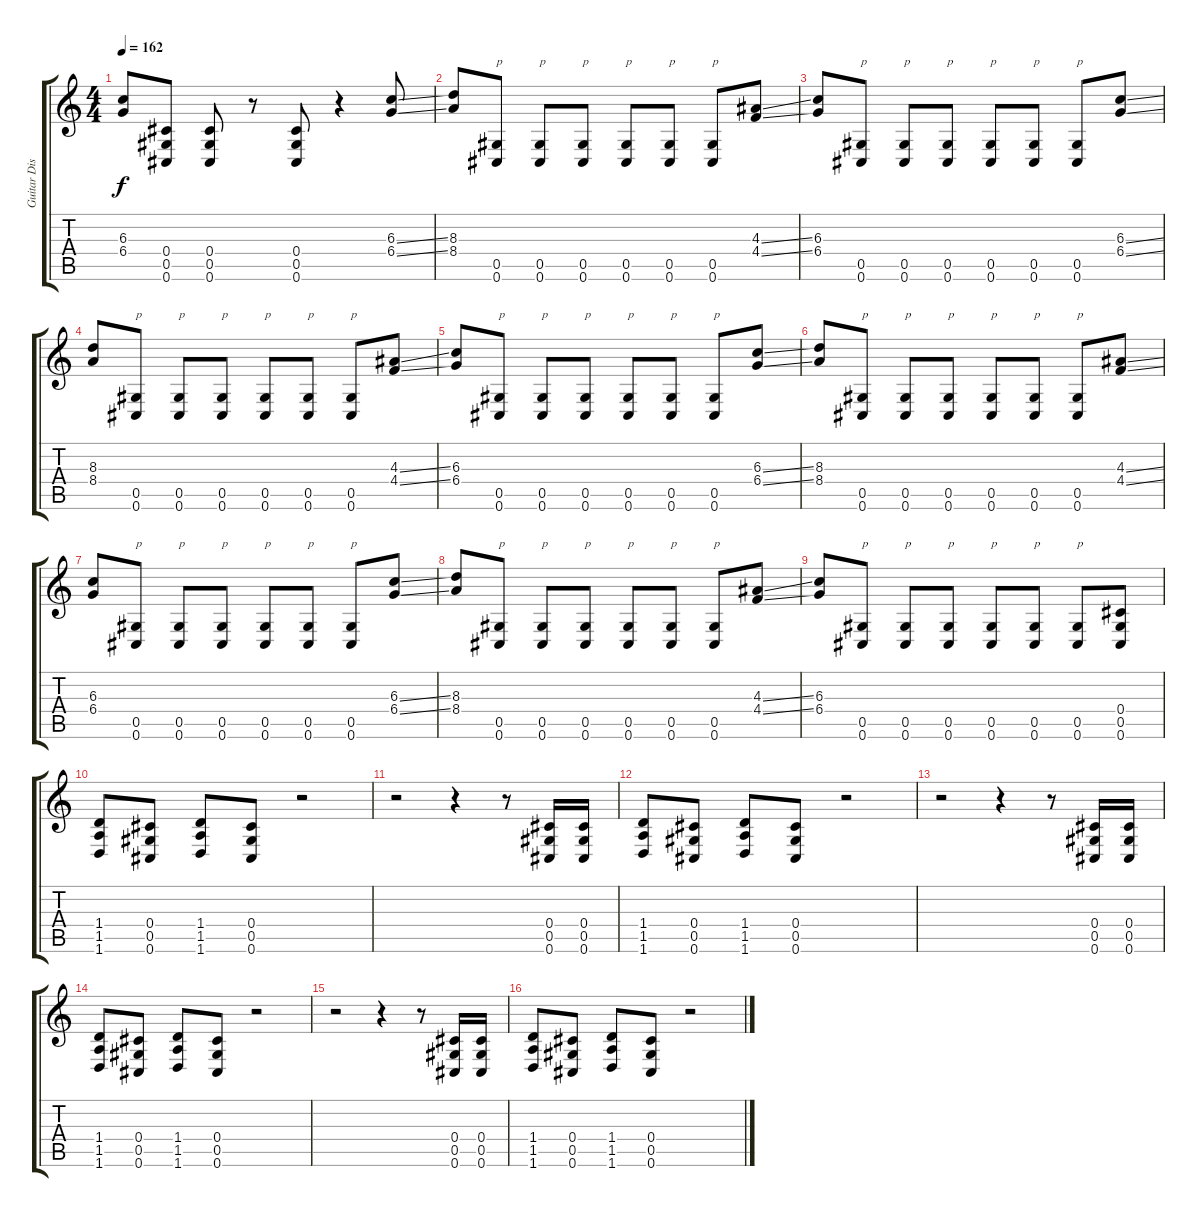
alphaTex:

\track ("Guitar Disto 1" "Guitar Dis") {instrument distortionguitar}
\staff {score tabs}
\tuning (Eb4 Bb3 Gb3 Db3 Ab2 Db2) {hide}
\ts (4 4)
\tempo 162
\clef g2
\ks c
(6.3 6.4).8{dy f} (0.4 0.5 0.6).8 (0.4 0.5 0.6).8 r.8 (0.4 0.5 0.6).8 r.4 (6.3{ss} 6.4{ss}).8 |
(8.3 8.4).8 (0.5 0.6).8{txt "p"} (0.5 0.6).8{txt "p"} (0.5 0.6).8{txt "p"} (0.5 0.6).8{txt "p"} (0.5 0.6).8{txt "p"} (0.5 0.6).8{txt "p"} (4.3{ss} 4.4{ss}).8 |
(6.3 6.4).8 (0.5 0.6).8{txt "p"} (0.5 0.6).8{txt "p"} (0.5 0.6).8{txt "p"} (0.5 0.6).8{txt "p"} (0.5 0.6).8{txt "p"} (0.5 0.6).8{txt "p"} (6.3{ss} 6.4{ss}).8 |
(8.3 8.4).8 (0.5 0.6).8{txt "p"} (0.5 0.6).8{txt "p"} (0.5 0.6).8{txt "p"} (0.5 0.6).8{txt "p"} (0.5 0.6).8{txt "p"} (0.5 0.6).8{txt "p"} (4.3{ss} 4.4{ss}).8 |
(6.3 6.4).8 (0.5 0.6).8{txt "p"} (0.5 0.6).8{txt "p"} (0.5 0.6).8{txt "p"} (0.5 0.6).8{txt "p"} (0.5 0.6).8{txt "p"} (0.5 0.6).8{txt "p"} (6.3{ss} 6.4{ss}).8 |
(8.3 8.4).8 (0.5 0.6).8{txt "p"} (0.5 0.6).8{txt "p"} (0.5 0.6).8{txt "p"} (0.5 0.6).8{txt "p"} (0.5 0.6).8{txt "p"} (0.5 0.6).8{txt "p"} (4.3{ss} 4.4{ss}).8 |
(6.3 6.4).8 (0.5 0.6).8{txt "p"} (0.5 0.6).8{txt "p"} (0.5 0.6).8{txt "p"} (0.5 0.6).8{txt "p"} (0.5 0.6).8{txt "p"} (0.5 0.6).8{txt "p"} (6.3{ss} 6.4{ss}).8 |
(8.3 8.4).8 (0.5 0.6).8{txt "p"} (0.5 0.6).8{txt "p"} (0.5 0.6).8{txt "p"} (0.5 0.6).8{txt "p"} (0.5 0.6).8{txt "p"} (0.5 0.6).8{txt "p"} (4.3{ss} 4.4{ss}).8 |
(6.3 6.4).8 (0.5 0.6).8{txt "p"} (0.5 0.6).8{txt "p"} (0.5 0.6).8{txt "p"} (0.5 0.6).8{txt "p"} (0.5 0.6).8{txt "p"} (0.5 0.6).8{txt "p"} (0.4 0.5 0.6).8 |
(1.4 1.5 1.6).8 (0.4 0.5 0.6).8 (1.4 1.5 1.6).8 (0.4 0.5 0.6).8 r.2 |
r.2 r.4 r.8 (0.4 0.5 0.6).16 (0.4 0.5 0.6).16 |
(1.4 1.5 1.6).8 (0.4 0.5 0.6).8 (1.4 1.5 1.6).8 (0.4 0.5 0.6).8 r.2 |
r.2 r.4 r.8 (0.4 0.5 0.6).16 (0.4 0.5 0.6).16 |
(1.4 1.5 1.6).8 (0.4 0.5 0.6).8 (1.4 1.5 1.6).8 (0.4 0.5 0.6).8 r.2 |
r.2 r.4 r.8 (0.4 0.5 0.6).16 (0.4 0.5 0.6).16 |
(1.4 1.5 1.6).8 (0.4 0.5 0.6).8 (1.4 1.5 1.6).8 (0.4 0.5 0.6).8 r.2
